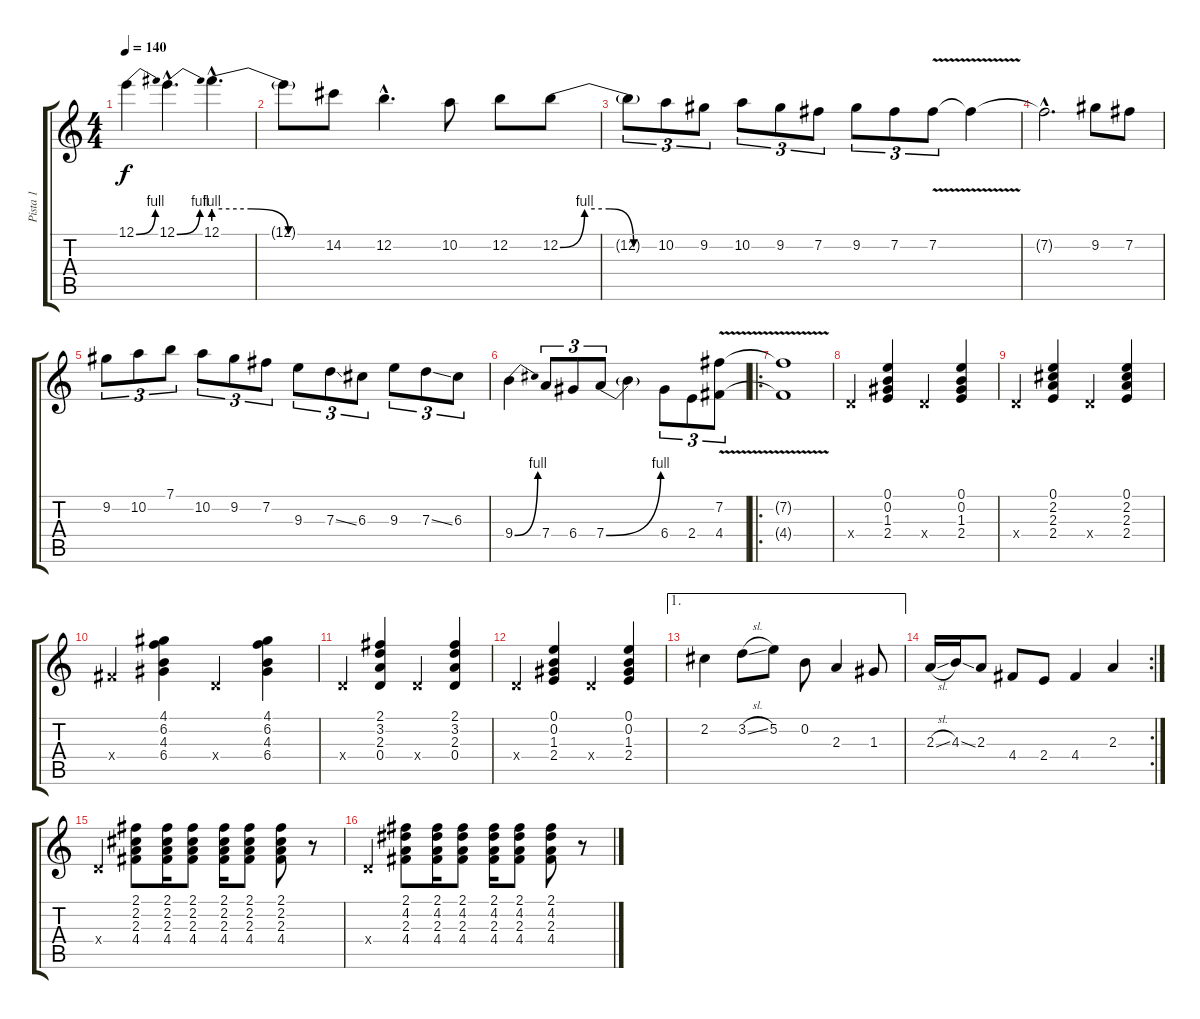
\track ("Pista 1" "Pista 1") {instrument electricguitarclean}
\staff {score tabs}
\tuning (E4 B3 G3 D3 A2 E2) {hide}
\ts (4 4)
\tempo 140
\clef g2
\ks c
12.1{be (bend 0 0 60 4)}.4{dy f} 12.1{be (bend 0 0 60 4) hac}.4{d} 12.1{be (custom 0 4 20 4 40 0 60 0) hac}.4{d} |
12.1{t}.8 14.2.8 12.2{hac}.4{d} 10.2.8 12.2.8 12.2{be (custom 0 0 15 4 30 4 45 0 60 0)}.8 |
12.2{t}.8{tu (3 2)} 10.2.8{tu (3 2)} 9.2.8{tu (3 2)} 10.2.8{tu (3 2)} 9.2.8{tu (3 2)} 7.2.8{tu (3 2)} 9.2.8{tu (3 2)} 7.2.8{tu (3 2)} 7.2{v}.8{tu (3 2)} 7.2{t}.4 |
7.2{hac t}.2{d} 9.2.8 7.2.8 |
9.2.8{tu (3 2)} 10.2.8{tu (3 2)} 7.1.8{tu (3 2)} 10.2.8{tu (3 2)} 9.2.8{tu (3 2)} 7.2.8{tu (3 2)} 9.3.8{tu (3 2)} 7.3{ss}.8{tu (3 2)} 6.3.8{tu (3 2)} 9.3.8{tu (3 2)} 7.3{ss}.8{tu (3 2)} 6.3.8{tu (3 2)} |
9.4{be (bend 0 0 60 4)}.4 7.4.8{tu (3 2)} 6.4.8{tu (3 2)} 7.4{be (bend 0 0 60 4)}.8{tu (3 2)} 7.4{t}.4 6.4.8{tu (3 2)} 2.4.8{tu (3 2)} (7.2{v} 4.4{v}).8{tu (3 2)} |
\ro
(7.2{t} 4.4{t}).1{instrument electricguitarclean} |
0.4{x}.4 (0.1 0.2 1.3 2.4).4 0.4{x}.4 (0.1 0.2 1.3 2.4).4 |
0.4{x}.4 (0.1 2.2 2.3 2.4).4 0.4{x}.4 (0.1 2.2 2.3 2.4).4 |
4.4{x}.4 (4.1 6.2 4.3 6.4).4 0.4{x}.4 (4.1 6.2 4.3 6.4).4 |
0.4{x}.4 (2.1 3.2 2.3 0.4).4 0.4{x}.4 (2.1 3.2 2.3 0.4).4 |
0.4{x}.4 (0.1 0.2 1.3 2.4).4 0.4{x}.4 (0.1 0.2 1.3 2.4).4 |
\ae 1
2.2.4{instrument overdrivenguitar} 3.2{sl}.8 5.2.8 0.2.8 2.3.4 1.3.8 |
\rc 2
2.3{sl}.16 4.3{ss}.16 2.3.8 4.4.8 2.4.8 4.4.4 2.3.4 |
0.4{x}.4{instrument electricguitarclean} (2.1 2.2 2.3 4.4).8 (2.1 2.2 2.3 4.4).16 (2.1 2.2 2.3 4.4).8 (2.1 2.2 2.3 4.4).16 (2.1 2.2 2.3 4.4).8 (2.1 2.2 2.3 4.4).8 r.8 |
0.4{x}.4 (2.1 4.2 2.3 4.4).8 (2.1 4.2 2.3 4.4).16 (2.1 4.2 2.3 4.4).8 (2.1 4.2 2.3 4.4).16 (2.1 4.2 2.3 4.4).8 (2.1 4.2 2.3 4.4).8 r.8
